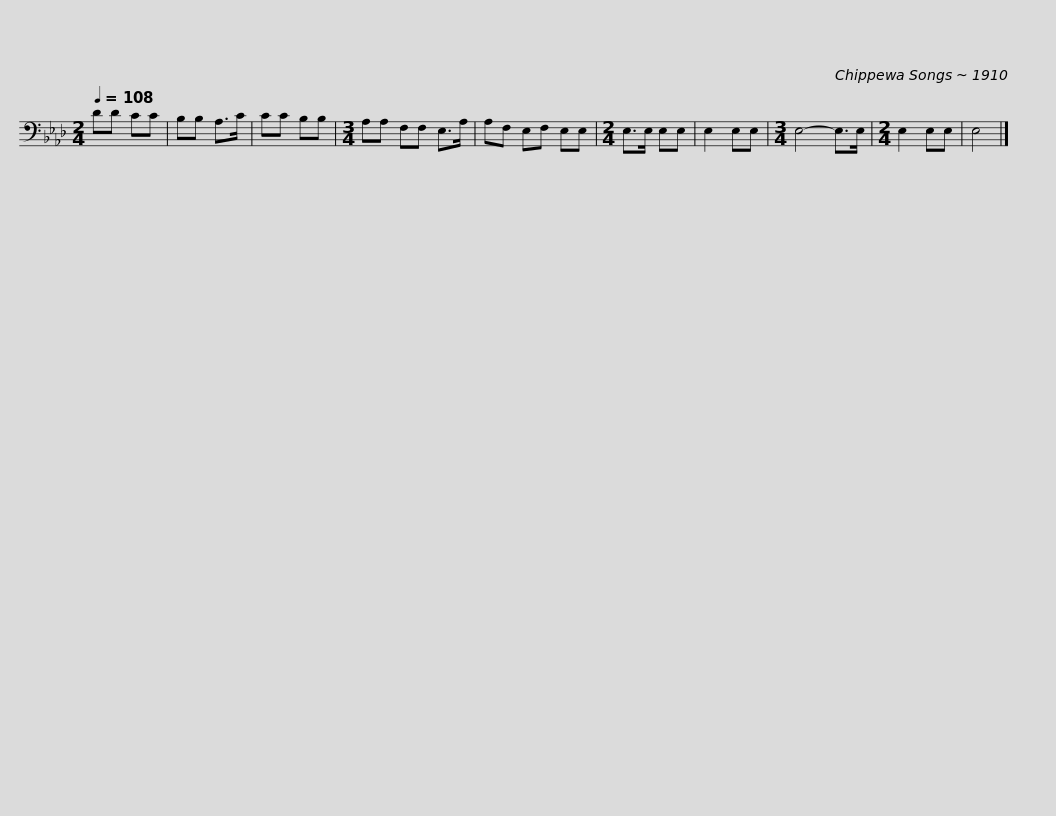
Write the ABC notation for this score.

X:1
L:1/8
Q:1/4=108
M:2/4
I:linebreak $
K:Ab
V:1 bass
V:1
 DD CC | B,B, A,>C | CC B,B, |[M:3/4] A,A, F,F, E,>A, | A,F, E,F, E,E, | %5
[M:2/4] E,>E, E,E, | E,2 E,E, |[M:3/4] E,4- E,>E, |$[M:2/4] E,2 E,E, | E,4 |] %10
